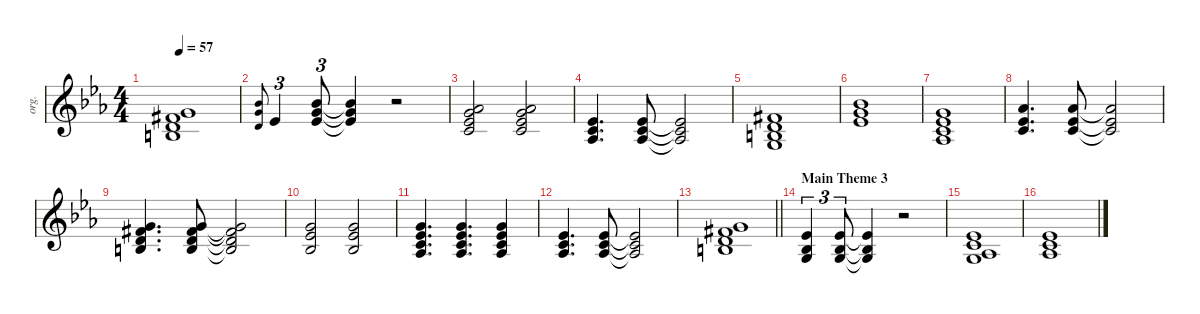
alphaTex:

\defaultSystemsLayout 4
\hideDynamics
\bracketExtendMode groupsimilarinstruments
\otherSystemsTrackNameOrientation horizontal
\track ("Keyboard 1-hid" "org.") {defaultSystemsLayout 4 instrument synthstrings1}
\staff {score}
\tuning (E4 B3 G3 D3 A2 E2)
\ts (4 4)
\tempo 57
\clef g2
\ks cminor
(0.2{acc forcenatural} 12.3{acc forcenatural} 16.4{acc #} 17.5{acc forcenatural}).1{dy f} |
(6.1{acc b} 8.2{acc forcenatural} 7.3{acc forcenatural}).8{gr onbeat} 8.3{acc b}.4{tu (3 2)} (6.1{acc b} 8.2{acc forcenatural} 8.3{acc b}).8{tu (3 2)} (8.3{t acc b} 8.2{t acc forcenatural} 6.1{t acc b}).4 r.2 |
(4.1{acc b} 8.2{acc forcenatural} 8.3{acc b} 10.4{acc forcenatural}).2 (4.1{acc b} 8.2{acc forcenatural} 8.3{acc b} 10.4{acc forcenatural}).2 |
(4.2{acc b} 5.3{acc forcenatural} 6.4{acc b}).4{d} (4.2{acc b} 5.3{acc forcenatural} 6.4{acc b}).8 (4.2{t acc b} 5.3{t acc forcenatural} 6.4{t acc b}).2 |
(2.1{acc #} 3.2{acc forcenatural} 4.3{acc forcenatural} 5.4{acc forcenatural}).1 |
(6.1{acc b} 8.2{acc forcenatural} 8.3{acc b}).1 |
(3.1{acc forcenatural} 4.2{acc b} 5.3{acc forcenatural} 6.4{acc b}).1 |
(4.1{acc b} 4.2{acc b} 5.3{acc forcenatural}).4{d} (4.1{acc b} 4.2{acc b} 5.3{acc forcenatural}).8 (4.1{t acc b} 4.2{t acc b} 5.3{t acc forcenatural}).2 |
(0.2{acc forcenatural} 12.3{acc forcenatural} 16.4{acc #} 17.5{acc forcenatural}).4{d} (0.2{acc forcenatural} 12.3{acc forcenatural} 16.4{acc #} 17.5{acc forcenatural}).8 (0.2{t acc forcenatural} 12.3{t acc forcenatural} 16.4{t acc #} 17.5{t acc forcenatural}).2 |
(12.3{acc forcenatural} 13.4{acc b} 13.5{acc b}).2 (3.1{acc forcenatural} 4.2{acc b} 3.3{acc b}).2 |
(3.1{acc forcenatural} 4.2{acc b} 5.3{acc forcenatural} 6.4{acc b}).4{d} (3.1{acc forcenatural} 4.2{acc b} 5.3{acc forcenatural} 6.4{acc b}).4{d} (3.1{acc forcenatural} 4.2{acc b} 5.3{acc forcenatural} 6.4{acc b}).4 |
(4.2{acc b} 5.3{acc forcenatural} 6.4{acc b}).4{d} (4.2{acc b} 5.3{acc forcenatural} 6.4{acc b}).8 (4.2{t acc b} 5.3{t acc forcenatural} 6.4{t acc b}).2 |
\barLineRight lightlight
(0.2{acc forcenatural} 12.3{acc forcenatural} 16.4{acc #} 17.5{acc forcenatural}).1 |
\section ("" "Main Theme 3")
(4.2{acc b} 3.3{acc b} 5.4{acc forcenatural}).4{tu (3 2)} (4.2{acc b} 3.3{acc b} 5.4{acc forcenatural}).8{tu (3 2)} (5.4{t acc forcenatural} 3.3{t acc b} 4.2{t acc b}).4{dy mf} r.2 |
(0.3{acc forcenatural} 13.4{acc b} 15.5{acc forcenatural} 16.6{acc b}).1{dy f} |
(4.2{acc b} 5.3{acc forcenatural} 6.4{acc b}).1
